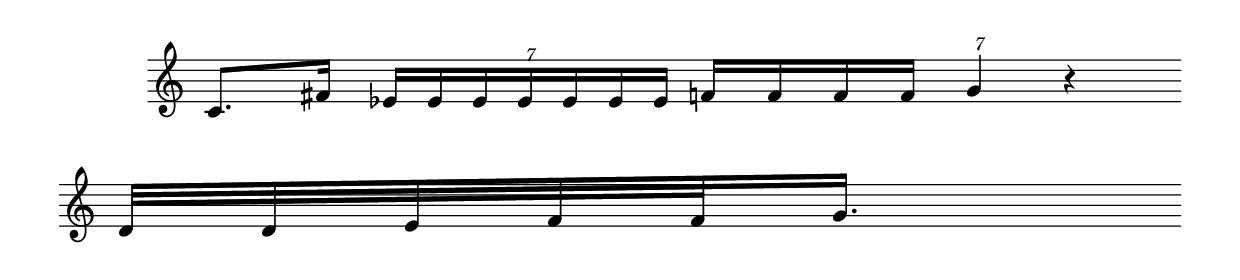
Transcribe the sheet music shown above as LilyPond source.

#(ly:set-option 'midi-extension "mid")
\version "2.12.3"
\include "english.ly"
\header{ 
}
%{
S--M ggggggg mmmm P------ -

RRgmmP--
%}
melody = {
\once \override Staff.TimeSignature #'stencil = ##f
\clef treble
\key c 
\major
\cadenzaOn
  c'8.[ fs'16] \times 4/7{ ef'16[ ef'16 ef'16 ef'16 ef'16 ef'16 ef'16] }  f'16[ f'16 f'16 f'16] \times 4/7{ g'4 }  r4 \bar "" \break 
  d'32[ d'32 ef'32 f'32 f'32 g'16.] \bar "" \break 
 }
text = \lyricmode {
                    
}
\score{

<<
\new Voice = "one" {
\melody
}
\new Lyrics \lyricsto "one" \text
>>
\layout {
\context {
\Score
}
}
\midi {
\context {
\Score
tempoWholesPerMinute = #(ly:make-moment 200 4)
}
}
}